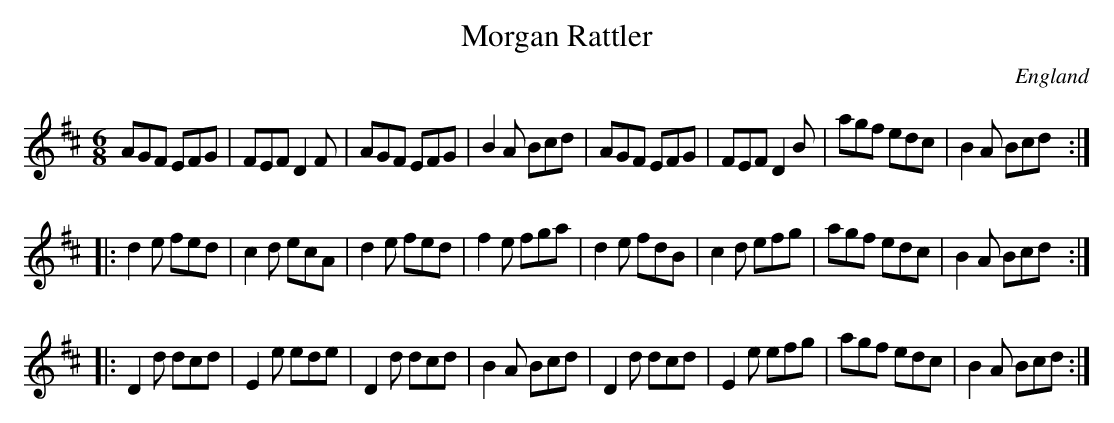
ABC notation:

X:1
T:Morgan Rattler
M:6/8
O:England
K:D
AGF EFG | FEF D2F | AGF EFG | B2A Bcd | \
AGF EFG | FEF D2B | agf edc | B2A Bcd ::
d2e fed | c2d ecA | d2e fed | f2e fga | \
d2e fdB | c2d efg | agf edc | B2A Bcd ::
D2d dcd | E2e ede | D2d dcd | B2A Bcd | \
D2d dcd | E2e efg | agf edc | B2A Bcd:|
